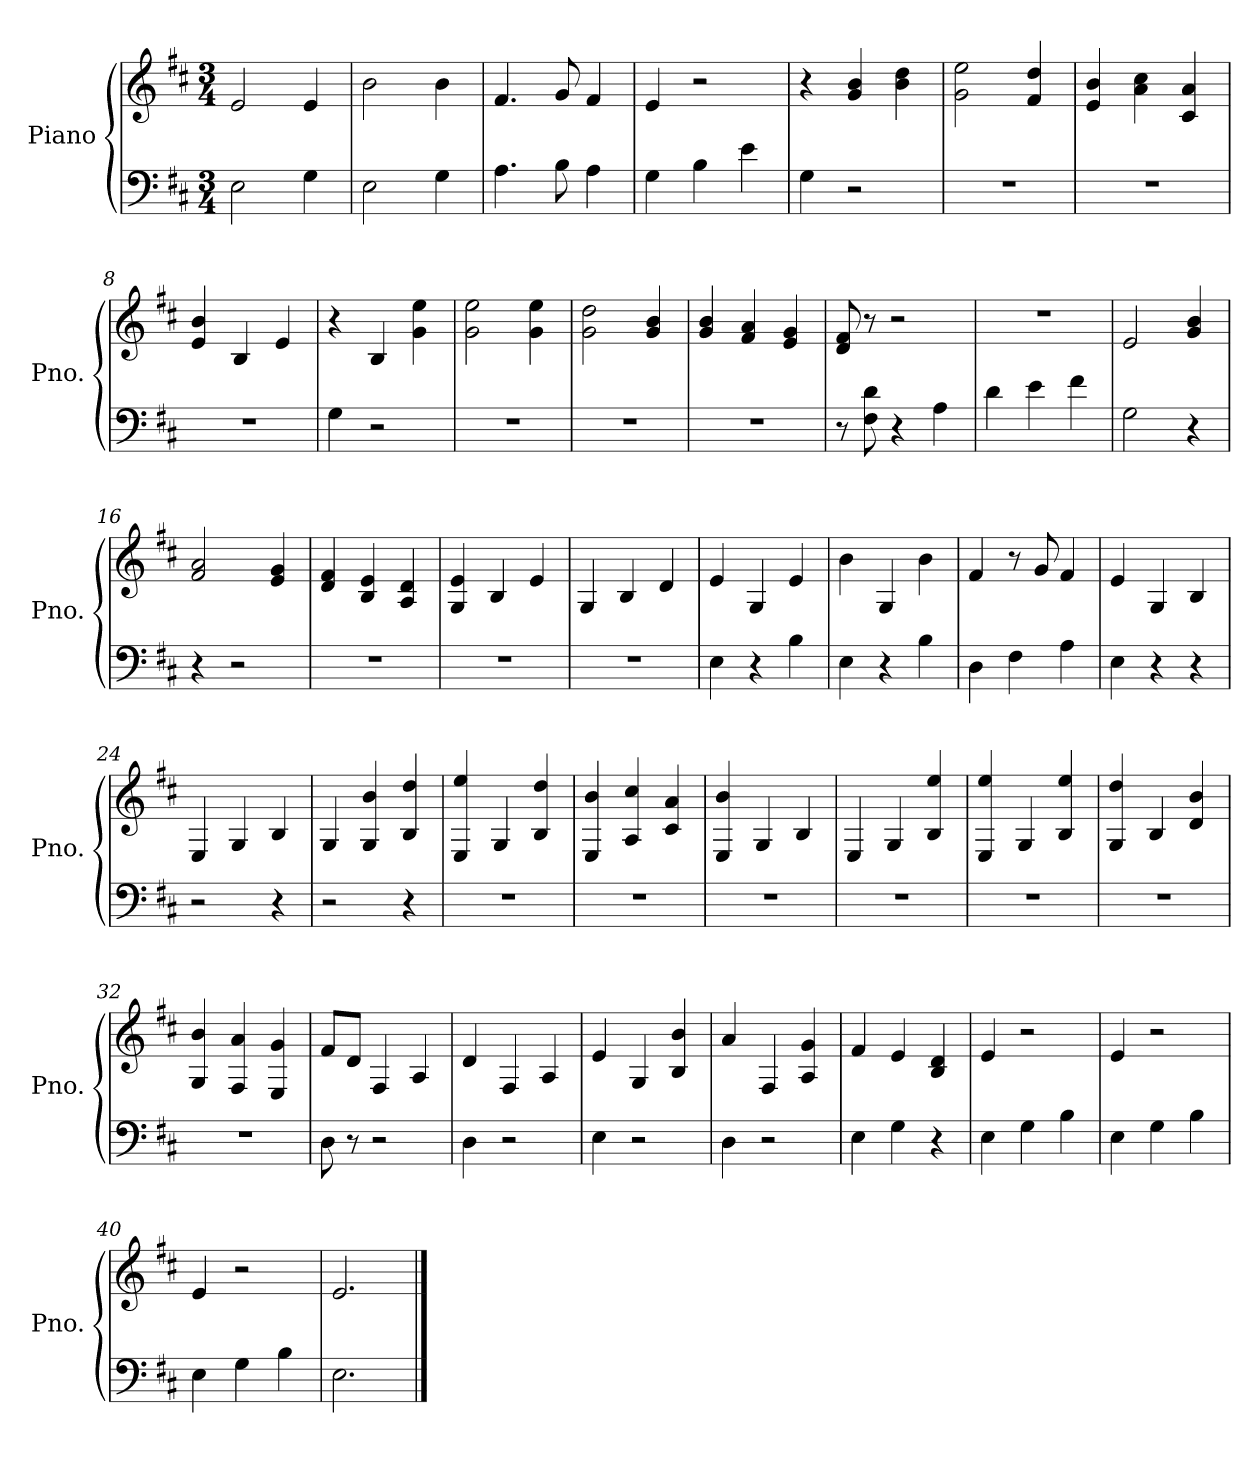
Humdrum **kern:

**kern	**kern
*part1	*part1
*staff2	*staff1
*I"Piano	*
*I'Pno.	*
*clefF4	*clefG2
*k[f#c#]	*k[f#c#]
*D:	*D:
*M3/4	*M3/4
=1	=1
2E\	2e/
4G\	4e/
=2	=2
2E\	2b\
4G\	4b\
=3	=3
4.A\	4.f#/
8B\	8g/
4A\	4f#/
=4	=4
4G\	4e/
4B\	2r
4e\	.
=5	=5
4G\	4r
2r	4g/ 4b/
.	4b\ 4dd\
=6	=6
2.r	2g\ 2ee\
.	4f#/ 4dd/
=7	=7
2.r	4e/ 4b/
.	4a\ 4cc#\
.	4c#/ 4a/
=8	=8
2.r	4e/ 4b/
.	4B/
.	4e/
=9	=9
4G\	4r
2r	4B/
.	4g\ 4ee\
=10	=10
2.r	2g\ 2ee\
.	4g\ 4ee\
=11	=11
2.r	2g\ 2dd\
.	4g/ 4b/
!!LO:LB:g=z
=12	=12
2.r	4g/ 4b/
.	4f#/ 4a/
.	4e/ 4g/
=13	=13
8r	8d/ 8f#/
8F#\ 8d\	8r
4r	2r
4A\	.
=14	=14
4d\	2.r
4e\	.
4f#\	.
=15	=15
2G\	2e/
4r	4g/ 4b/
=16	=16
4r	2f#/ 2a/
2r	.
.	4e/ 4g/
=17	=17
2.r	4d/ 4f#/
.	4B/ 4e/
.	4A/ 4d/
=18	=18
2.r	4G/ 4e/
.	4B/
.	4e/
=19	=19
2.r	4G/
.	4B/
.	4d/
=20	=20
4E\	4e/
4r	4G/
4B\	4e/
=21	=21
4E\	4b\
4r	4G/
4B\	4b\
!!LO:LB:g=z
=22	=22
4D\	4f#/
4F#\	8r
.	8g/
4A\	4f#/
=23	=23
4E\	4e/
4r	4G/
4r	4B/
=24	=24
2r	4E/
.	4G/
4r	4B/
=25	=25
2r	4G/
.	4G/ 4b/
4r	4B/ 4dd/
=26	=26
2.r	4E/ 4ee/
.	4G/
.	4B/ 4dd/
=27	=27
2.r	4E/ 4b/
.	4A/ 4cc#/
.	4c#/ 4a/
=28	=28
2.r	4E/ 4b/
.	4G/
.	4B/
=29	=29
2.r	4E/
.	4G/
.	4B/ 4ee/
=30	=30
2.r	4E/ 4ee/
.	4G/
.	4B/ 4ee/
=31	=31
2.r	4G/ 4dd/
.	4B/
.	4d/ 4b/
!!LO:LB:g=z
=32	=32
2.r	4G/ 4b/
.	4F#/ 4a/
.	4E/ 4g/
=33	=33
8D\	8f#/L
8r	8d/J
2r	4F#/
.	4A/
=34	=34
4D\	4d/
2r	4F#/
.	4A/
=35	=35
4E\	4e/
2r	4G/
.	4B/ 4b/
=36	=36
4D\	4a/
2r	4F#/
.	4A/ 4g/
=37	=37
4E\	4f#/
4G\	4e/
4r	4B/ 4d/
=38	=38
4E\	4e/
4G\	2r
4B\	.
=39	=39
4E\	4e/
4G\	2r
4B\	.
=40	=40
4E\	4e/
4G\	2r
4B\	.
=41	=41
2.E\	2.e/
==	==
*-	*-
